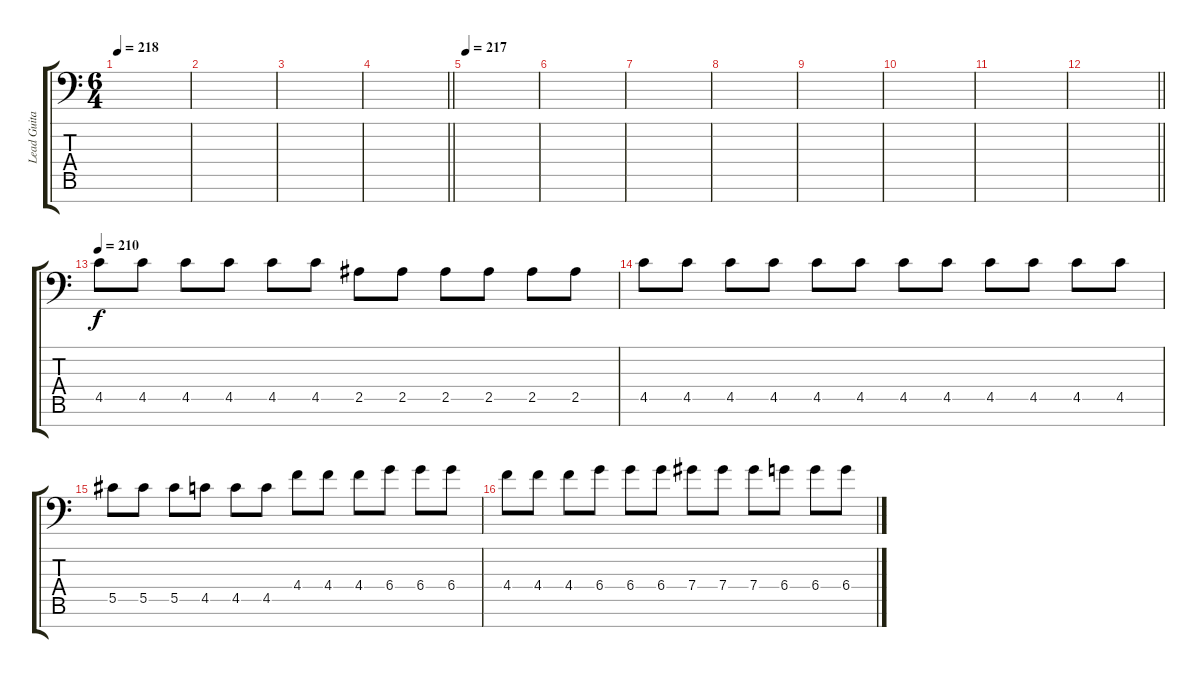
\track ("Lead Guitar" "Lead Guita") {instrument electricguitarclean}
\staff {score tabs}
\tuning (Db4 Ab3 Eb3 Db3 Ab2 Eb2 Ab1) {hide}
\ts (6 4)
\tempo 218
\clef f4
\ks c
|
|
|
\barLineRight lightlight
|
\section ("" "")
\tempo 217
|
|
|
|
|
|
|
\barLineRight lightlight
|
\section ("" "")
\tempo 210
4.5.8{volume 9 instrument electricguitarclean} 4.5.8 4.5.8 4.5.8 4.5.8 4.5.8 2.5.8 2.5.8 2.5.8 2.5.8 2.5.8 2.5.8 |
4.5.8 4.5.8 4.5.8 4.5.8 4.5.8 4.5.8 4.5.8 4.5.8 4.5.8 4.5.8 4.5.8 4.5.8 |
5.5.8 5.5.8 5.5.8 4.5.8 4.5.8 4.5.8 4.4.8 4.4.8 4.4.8 6.4.8 6.4.8 6.4.8 |
4.4.8 4.4.8 4.4.8 6.4.8 6.4.8 6.4.8 7.4.8 7.4.8 7.4.8 6.4.8 6.4.8 6.4.8
